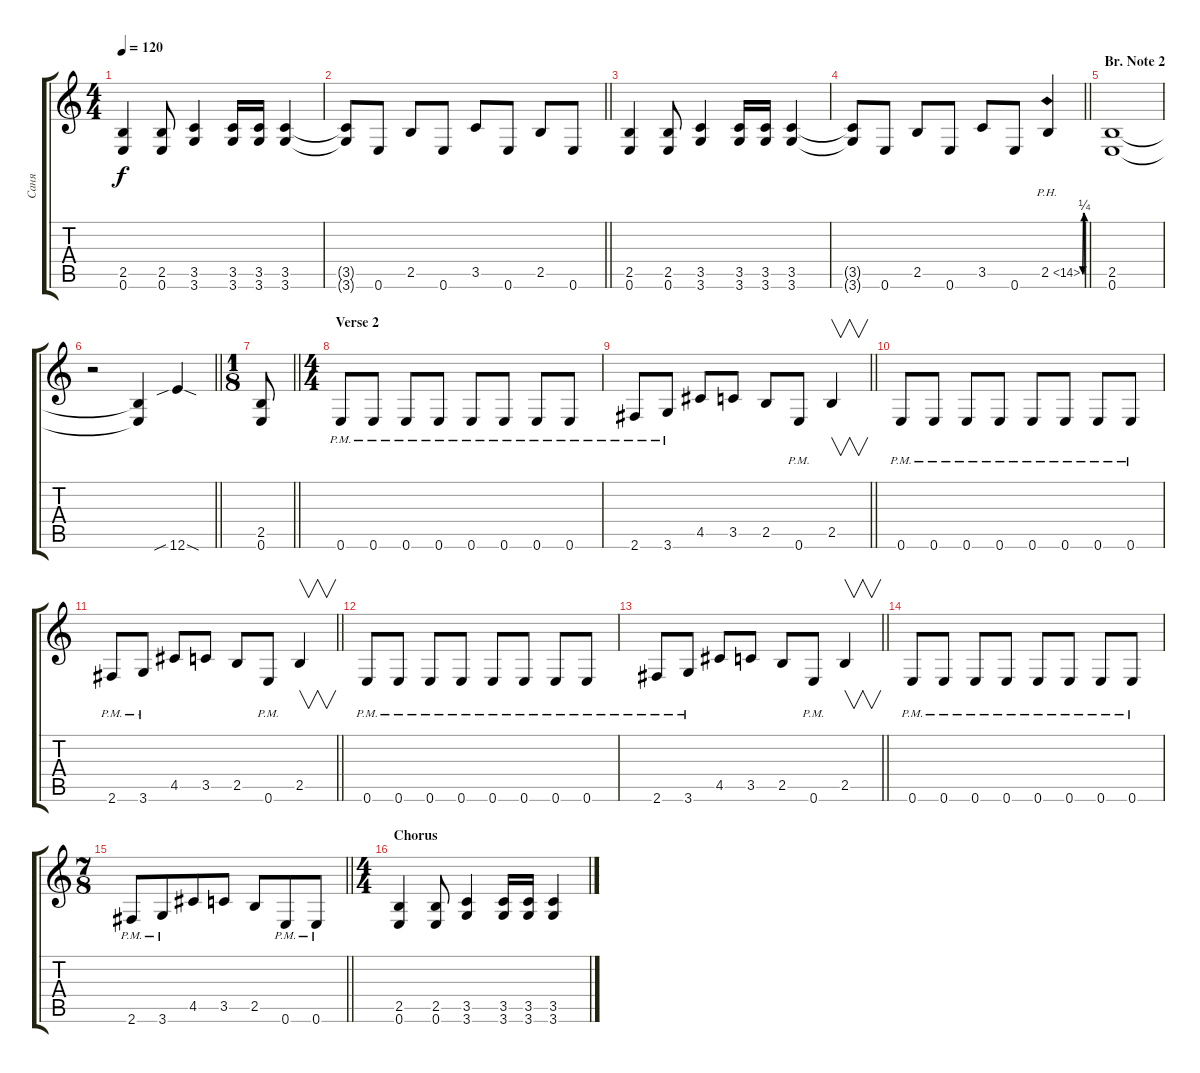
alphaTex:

\track ("Саня" "Саня") {instrument overdrivenguitar}
\staff {score tabs}
\tuning (E4 B3 G3 D3 A2 E2) {hide}
\ts (4 4)
\tempo 120
\clef g2
\ks c
(2.5 0.6).4{dy f} (2.5 0.6).8 (3.5 3.6).4 (3.5 3.6).16 (3.5 3.6).16 (3.5 3.6).4 |
\barLineRight lightlight
(3.5{t} 3.6{t}).8 0.6.8 2.5.8 0.6.8 3.5.8 0.6.8 2.5.8 0.6.8 |
(2.5 0.6).4 (2.5 0.6).8 (3.5 3.6).4 (3.5 3.6).16 (3.5 3.6).16 (3.5 3.6).4 |
\barLineRight lightlight
(3.5{t} 3.6{t}).8 0.6.8 2.5.8 0.6.8 3.5.8 0.6.8 2.5{be (custom 0 0 10 1 20 1 30 0 60 0) ph 12}.4 |
\section ("" "Br. Note 2")
(2.5 0.6).1 |
\barLineRight lightlight
r.2 (2.5{t} 0.6{t}).4 12.6{sib sod}.4 |
\ts (1 8)
\barLineRight lightlight
(2.5 0.6).8 |
\ts (4 4)
\section ("" "Verse 2")
0.6{pm}.8 0.6{pm}.8 0.6{pm}.8 0.6{pm}.8 0.6{pm}.8 0.6{pm}.8 0.6{pm}.8 0.6{pm}.8 |
\barLineRight lightlight
2.6{pm}.8 3.6{pm}.8 4.5.8 3.5.8 2.5.8 0.6{pm}.8 2.5.4{v} |
0.6{pm}.8 0.6{pm}.8 0.6{pm}.8 0.6{pm}.8 0.6{pm}.8 0.6{pm}.8 0.6{pm}.8 0.6{pm}.8 |
\barLineRight lightlight
2.6{pm}.8 3.6{pm}.8 4.5.8 3.5.8 2.5.8 0.6{pm}.8 2.5.4{v} |
0.6{pm}.8 0.6{pm}.8 0.6{pm}.8 0.6{pm}.8 0.6{pm}.8 0.6{pm}.8 0.6{pm}.8 0.6{pm}.8 |
\barLineRight lightlight
2.6{pm}.8 3.6{pm}.8 4.5.8 3.5.8 2.5.8 0.6{pm}.8 2.5.4{v} |
0.6{pm}.8 0.6{pm}.8 0.6{pm}.8 0.6{pm}.8 0.6{pm}.8 0.6{pm}.8 0.6{pm}.8 0.6{pm}.8 |
\ts (7 8)
\barLineRight lightlight
2.6{pm}.8 3.6{pm}.8 4.5.8 3.5.8 2.5.8 0.6{pm}.8 0.6{pm}.8 |
\ts (4 4)
\section ("" "Chorus")
(2.5 0.6).4 (2.5 0.6).8 (3.5 3.6).4 (3.5 3.6).16 (3.5 3.6).16 (3.5 3.6).4
